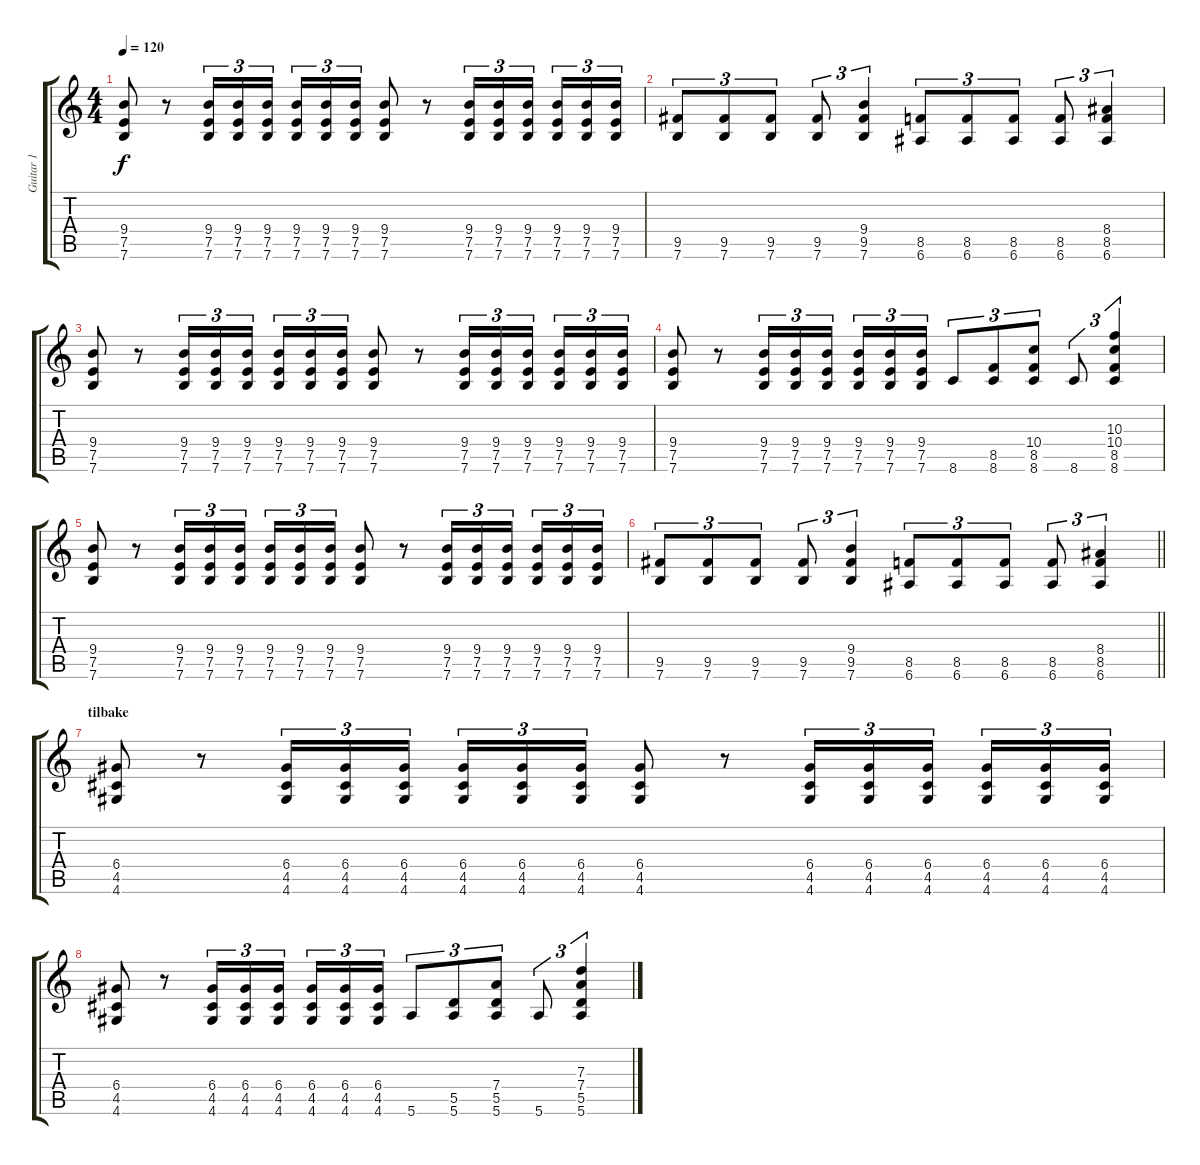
\track ("Guitar 1" "Guitar 1") {instrument distortionguitar}
\staff {score tabs}
\tuning (E4 B3 G3 D3 A2 E2) {hide}
\ts (4 4)
\tempo 120
\clef g2
\ks c
(9.4 7.5 7.6).8{dy f} r.8 (9.4 7.5 7.6).16{tu (3 2)} (9.4 7.5 7.6).16{tu (3 2)} (9.4 7.5 7.6).16{tu (3 2) beam splitsecondary} (9.4 7.5 7.6).16{tu (3 2)} (9.4 7.5 7.6).16{tu (3 2)} (9.4 7.5 7.6).16{tu (3 2)} (9.4 7.5 7.6).8 r.8 (9.4 7.5 7.6).16{tu (3 2)} (9.4 7.5 7.6).16{tu (3 2)} (9.4 7.5 7.6).16{tu (3 2) beam splitsecondary} (9.4 7.5 7.6).16{tu (3 2)} (9.4 7.5 7.6).16{tu (3 2)} (9.4 7.5 7.6).16{tu (3 2)} |
(9.5 7.6).8{tu (3 2)} (9.5 7.6).8{tu (3 2)} (9.5 7.6).8{tu (3 2)} (9.5 7.6).8{tu (3 2)} (9.4 9.5 7.6).4{tu (3 2)} (8.5 6.6).8{tu (3 2)} (8.5 6.6).8{tu (3 2)} (8.5 6.6).8{tu (3 2)} (8.5 6.6).8{tu (3 2)} (8.4 8.5 6.6).4{tu (3 2)} |
(9.4 7.5 7.6).8 r.8 (9.4 7.5 7.6).16{tu (3 2)} (9.4 7.5 7.6).16{tu (3 2)} (9.4 7.5 7.6).16{tu (3 2) beam splitsecondary} (9.4 7.5 7.6).16{tu (3 2)} (9.4 7.5 7.6).16{tu (3 2)} (9.4 7.5 7.6).16{tu (3 2)} (9.4 7.5 7.6).8 r.8 (9.4 7.5 7.6).16{tu (3 2)} (9.4 7.5 7.6).16{tu (3 2)} (9.4 7.5 7.6).16{tu (3 2) beam splitsecondary} (9.4 7.5 7.6).16{tu (3 2)} (9.4 7.5 7.6).16{tu (3 2)} (9.4 7.5 7.6).16{tu (3 2)} |
(9.4 7.5 7.6).8 r.8 (9.4 7.5 7.6).16{tu (3 2)} (9.4 7.5 7.6).16{tu (3 2)} (9.4 7.5 7.6).16{tu (3 2) beam splitsecondary} (9.4 7.5 7.6).16{tu (3 2)} (9.4 7.5 7.6).16{tu (3 2)} (9.4 7.5 7.6).16{tu (3 2)} 8.6.8{tu (3 2)} (8.5 8.6).8{tu (3 2)} (10.4 8.5 8.6).8{tu (3 2)} 8.6.8{tu (3 2)} (10.3 10.4 8.5 8.6).4{tu (3 2)} |
(9.4 7.5 7.6).8 r.8 (9.4 7.5 7.6).16{tu (3 2)} (9.4 7.5 7.6).16{tu (3 2)} (9.4 7.5 7.6).16{tu (3 2) beam splitsecondary} (9.4 7.5 7.6).16{tu (3 2)} (9.4 7.5 7.6).16{tu (3 2)} (9.4 7.5 7.6).16{tu (3 2)} (9.4 7.5 7.6).8 r.8 (9.4 7.5 7.6).16{tu (3 2)} (9.4 7.5 7.6).16{tu (3 2)} (9.4 7.5 7.6).16{tu (3 2) beam splitsecondary} (9.4 7.5 7.6).16{tu (3 2)} (9.4 7.5 7.6).16{tu (3 2)} (9.4 7.5 7.6).16{tu (3 2)} |
\barLineRight lightlight
(9.5 7.6).8{tu (3 2)} (9.5 7.6).8{tu (3 2)} (9.5 7.6).8{tu (3 2)} (9.5 7.6).8{tu (3 2)} (9.4 9.5 7.6).4{tu (3 2)} (8.5 6.6).8{tu (3 2)} (8.5 6.6).8{tu (3 2)} (8.5 6.6).8{tu (3 2)} (8.5 6.6).8{tu (3 2)} (8.4 8.5 6.6).4{tu (3 2)} |
\section ("" "tilbake")
(6.4 4.5 4.6).8 r.8 (6.4 4.5 4.6).16{tu (3 2)} (6.4 4.5 4.6).16{tu (3 2)} (6.4 4.5 4.6).16{tu (3 2) beam splitsecondary} (6.4 4.5 4.6).16{tu (3 2)} (6.4 4.5 4.6).16{tu (3 2)} (6.4 4.5 4.6).16{tu (3 2)} (6.4 4.5 4.6).8 r.8 (6.4 4.5 4.6).16{tu (3 2)} (6.4 4.5 4.6).16{tu (3 2)} (6.4 4.5 4.6).16{tu (3 2) beam splitsecondary} (6.4 4.5 4.6).16{tu (3 2)} (6.4 4.5 4.6).16{tu (3 2)} (6.4 4.5 4.6).16{tu (3 2)} |
(6.4 4.5 4.6).8 r.8 (6.4 4.5 4.6).16{tu (3 2)} (6.4 4.5 4.6).16{tu (3 2)} (6.4 4.5 4.6).16{tu (3 2) beam splitsecondary} (6.4 4.5 4.6).16{tu (3 2)} (6.4 4.5 4.6).16{tu (3 2)} (6.4 4.5 4.6).16{tu (3 2)} 5.6.8{tu (3 2)} (5.5 5.6).8{tu (3 2)} (7.4 5.5 5.6).8{tu (3 2)} 5.6.8{tu (3 2)} (7.3 7.4 5.5 5.6).4{tu (3 2)}
